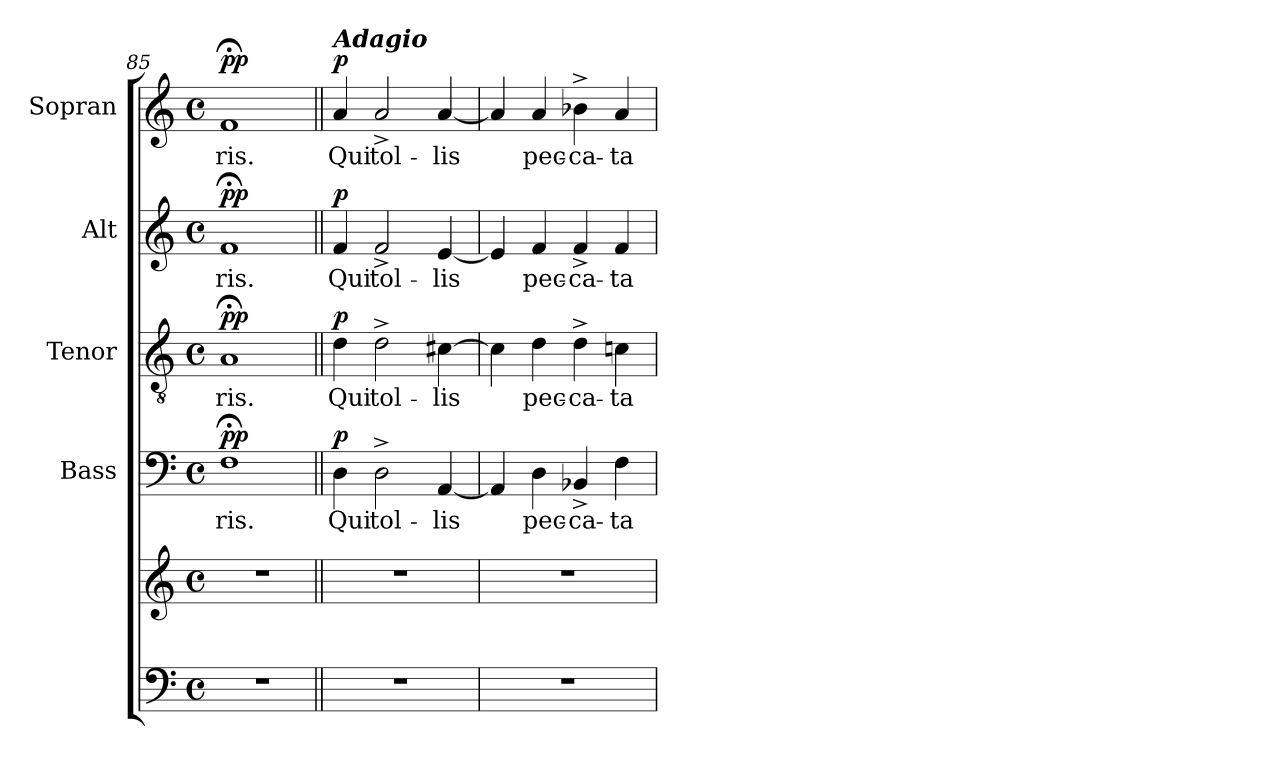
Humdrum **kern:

**kern	**kern	**kern	**text	**dynam	**kern	**text	**dynam	**kern	**text	**dynam	**kern	**text	**dynam
*part5	*part5	*part4	*part4	*part4	*part3	*part3	*part3	*part2	*part2	*part2	*part1	*part1	*part1
*staff6	*staff5	*staff4	*staff4	*staff4	*staff3	*staff3	*staff3	*staff2	*staff2	*staff2	*staff1	*staff1	*staff1
*	*	*I"Bass	*	*	*I"Tenor	*	*	*I"Alt	*	*	*I"Sopran	*	*
*	*	*I'B.	*	*	*I'T.	*	*	*I'A.	*	*	*I'S.	*	*
*clefF4	*clefG2	*clefF4	*	*	*clefGv2	*	*	*clefG2	*	*	*clefG2	*	*
*k[]	*k[]	*k[]	*	*	*k[]	*	*	*k[]	*	*	*k[]	*	*
*C:	*C:	*C:	*	*	*C:	*	*	*C:	*	*	*C:	*	*
*M4/4	*M4/4	*M4/4	*	*	*M4/4	*	*	*M4/4	*	*	*M4/4	*	*
*met(c)	*met(c)	*met(c)	*	*	*met(c)	*	*	*met(c)	*	*	*met(c)	*	*
=85	=85	=85	=85	=85	=85	=85	=85	=85	=85	=85	=85	=85	=85
!	!	!	!LO:LY:b	!LO:DY:a	!	!LO:LY:b	!LO:DY:a	!	!LO:LY:b	!LO:DY:a	!	!LO:LY:b	!LO:DY:a
1r	1r	1F;<	-ris.	pp	1A;<	-ris.	pp	1f;<	-ris.	pp	1f;<	-ris.	pp
!!LO:PB:g=z
=86||	=86||	=86||	=86||	=86||	=86||	=86||	=86||	=86||	=86||	=86||	=86||	=86||	=86||
!	!	!	!	!	!	!	!	!	!	!	!LO:TX:a:Bi:t=Adagio	!	!
!	!	!	!LO:LY:b	!LO:DY:a	!	!LO:LY:b	!LO:DY:a	!	!LO:LY:b	!LO:DY:a	!	!LO:LY:b	!LO:DY:a
1r	1r	4D\	Qui	p	4d\	Qui	p	4f/	Qui	p	4a/	Qui	p
!	!	!	!LO:LY:b	!	!	!LO:LY:b	!	!	!LO:LY:b	!	!	!LO:LY:b	!
.	.	2D^>\	tol-	.	2d^>\	tol-	.	2f^>/	tol-	.	2a^>/	tol-	.
!	!	!	!LO:LY:b	!	!	!LO:LY:b	!	!	!LO:LY:b	!	!	!LO:LY:b	!
.	.	[4AA/	-lis	.	[4c#X\	-lis	.	[4e/	-lis	.	[4a/	-lis	.
=87	=87	=87	=87	=87	=87	=87	=87	=87	=87	=87	=87	=87	=87
1r	1r	4AA/]	.	.	4c#\]	.	.	4e/]	.	.	4a/]	.	.
!	!	!	!LO:LY:b	!	!	!LO:LY:b	!	!	!LO:LY:b	!	!	!LO:LY:b	!
.	.	4D\	pec-	.	4d\	pec-	.	4f/	pec-	.	4a/	pec-	.
!	!	!	!LO:LY:b	!	!	!LO:LY:b	!	!	!LO:LY:b	!	!	!LO:LY:b	!
.	.	4BB-X^>/	-ca-	.	4d^>\	-ca-	.	4f^>/	-ca-	.	4b-X^>\	-ca-	.
!	!	!	!LO:LY:b	!	!	!LO:LY:b	!	!	!LO:LY:b	!	!	!LO:LY:b	!
.	.	4F\	-ta	.	4cn\	-ta	.	4f/	-ta	.	4a/	-ta	.
=	=	=	=	=	=	=	=	=	=	=	=	=	=
*-	*-	*-	*-	*-	*-	*-	*-	*-	*-	*-	*-	*-	*-
